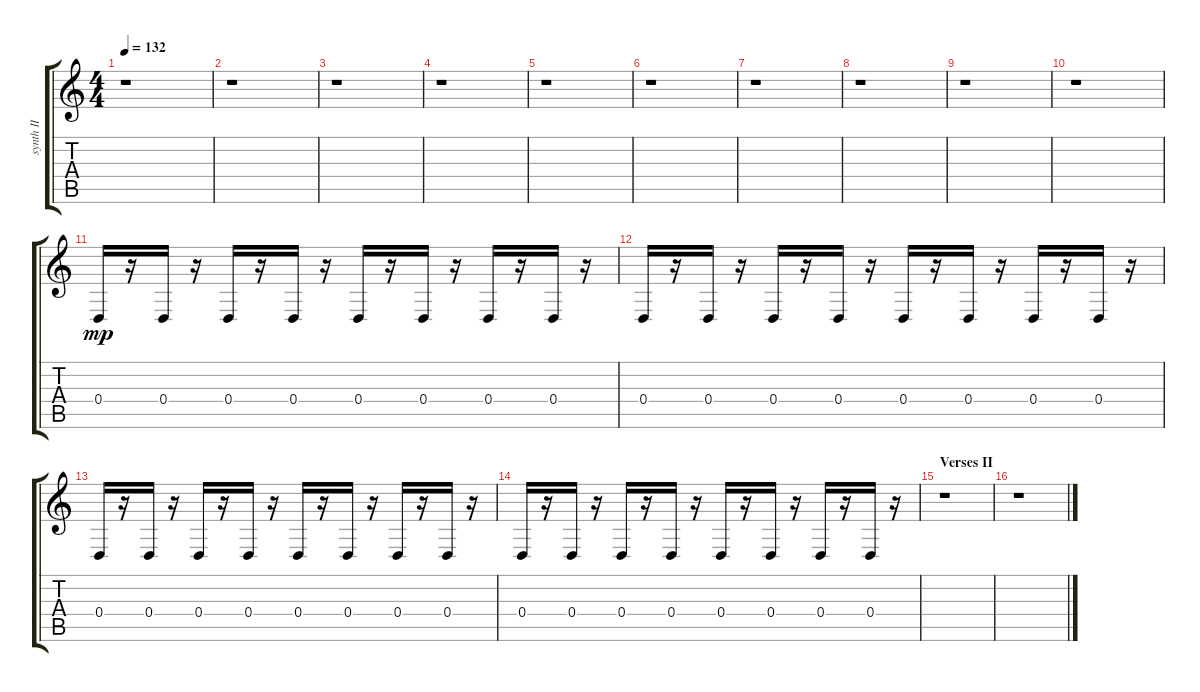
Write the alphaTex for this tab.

\track ("synth II" "synth II") {instrument clavinet}
\staff {score tabs}
\tuning (E4 B3 G3 D3 A2 E2) {hide}
\ts (4 4)
\tempo 132
\clef g2
\ks c
r.1{dy mf} |
r.1 |
r.1 |
r.1 |
r.1 |
r.1 |
r.1 |
r.1 |
r.1 |
r.1 |
0.4.16{dy mp instrument lead2sawtooth} r.16 0.4.16 r.16 0.4.16 r.16 0.4.16 r.16 0.4.16 r.16 0.4.16 r.16 0.4.16 r.16 0.4.16 r.16 |
0.4.16 r.16 0.4.16 r.16 0.4.16 r.16 0.4.16 r.16 0.4.16 r.16 0.4.16 r.16 0.4.16 r.16 0.4.16 r.16 |
0.4.16 r.16 0.4.16 r.16 0.4.16 r.16 0.4.16 r.16 0.4.16 r.16 0.4.16 r.16 0.4.16 r.16 0.4.16 r.16 |
0.4.16 r.16 0.4.16 r.16 0.4.16 r.16 0.4.16 r.16 0.4.16 r.16 0.4.16 r.16 0.4.16 r.16 0.4.16 r.16 |
\section ("" "Verses II")
r.1 |
r.1
